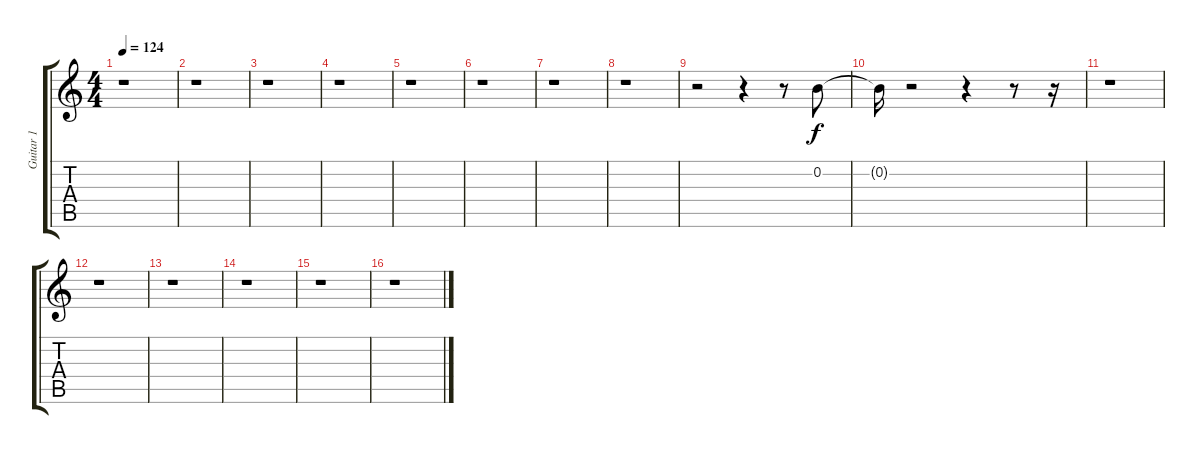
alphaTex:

\track ("Guitar 1" "Guitar 1") {instrument distortionguitar}
\staff {score tabs}
\tuning (E4 B3 G3 D3 A2 E2) {hide}
\ts (4 4)
\tempo 124
\clef g2
\ks c
r.1{dy f} |
r.1 |
r.1 |
r.1 |
r.1 |
r.1 |
r.1 |
r.1 |
r.2 r.4 r.8 0.2.8 |
0.2{t}.16 r.2 r.4 r.8 r.16 |
r.1 |
r.1 |
r.1 |
r.1 |
r.1 |
r.1
